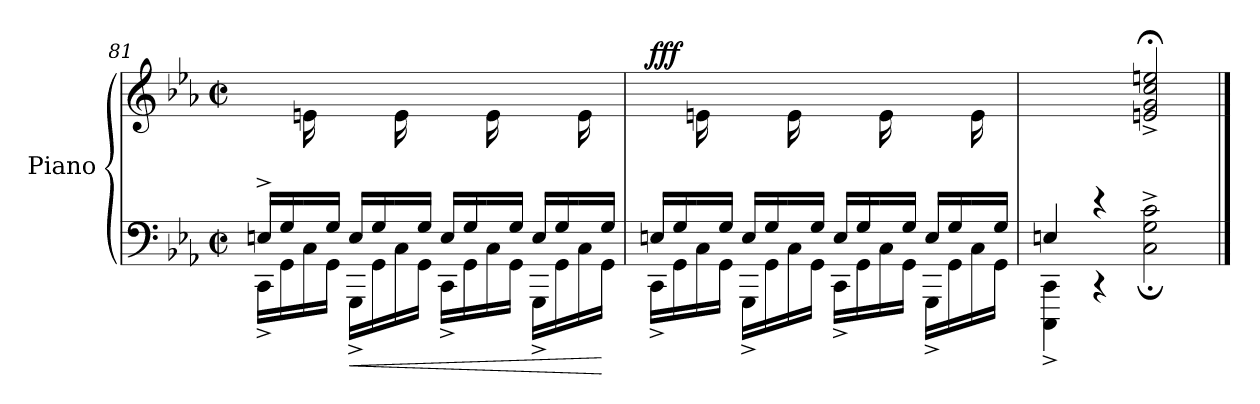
**kern	**kern	**dynam
*part1	*part1	*part1
*staff2	*staff1	*staff1/2
*I"Piano	*	*
*I'Pno	*	*
!!LO:LB:g=z
*clefF4	*clefG2	*
*k[b-e-a-]	*k[b-e-a-]	*
*M4/4	*M4/4	*
*met(c|)	*met(c|)	*
=81	=81	=81
*^	*	*
16En^/LL	16CC^\LL	8ryy	.
16G/	16GG\	.	.
16ryy	16C\	16en\	.
16G/JJ	16GG\JJ	8.ryy	.
!	!	!	!LO:HP:b=2
16E/LL	16GGG^\LL	.	<
16G/	16GG\	.	.
16ryy	16C\	16e\	.
16G/JJ	16GG\JJ	8.ryy	.
16E/LL	16CC^\LL	.	.
16G/	16GG\	.	.
16ryy	16C\	16e\	.
16G/JJ	16GG\JJ	8.ryy	.
16E/LL	16GGG^\LL	.	.
16G/	16GG\	.	.
16ryy	16C\	16e\	.
16G/JJ	16GG\JJ	16ryy	[
=82	=82	=82	=82
!	!	!	!LO:DY:a
16En/LL	16CC^\LL	8ryy	fff
16G/	16GG\	.	.
16ryy	16C\	16en\	.
16G/JJ	16GG\JJ	8.ryy	.
16E/LL	16GGG^\LL	.	.
16G/	16GG\	.	.
16ryy	16C\	16e\	.
16G/JJ	16GG\JJ	8.ryy	.
16E/LL	16CC^\LL	.	.
16G/	16GG\	.	.
16ryy	16C\	16e\	.
16G/JJ	16GG\JJ	8.ryy	.
16E/LL	16GGG^\LL	.	.
16G/	16GG\	.	.
16ryy	16C\	16e\	.
16G/JJ	16GG\JJ	16ryy	.
=83	=83	=83	=83
4En/	4CCC\^ 4CC\^	4ryy	.
2.ryy	4rCC	4rCC	.
.	2C\;^ 2G\;^ 2c\;^	2en/;<^ 2g/;<^ 2cc/;<^ 2een/;<^	.
*v	*v	*	*
==	==	==
*-	*-	*-
